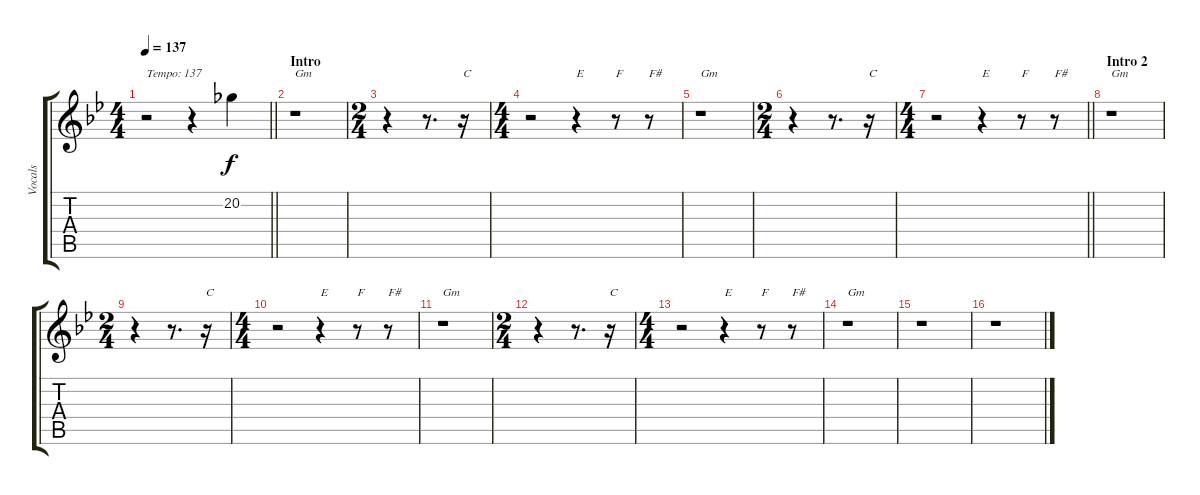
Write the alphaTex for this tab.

\track ("Vocals" "Vocals") {instrument trumpet}
\staff {score tabs}
\tuning (Eb4 Bb3 Gb3 Db3 Ab2 Eb2) {hide}
\ts (4 4)
\tempo 137
\tempo 140
\tempo 137
\clef g2
\barLineRight lightlight
\ks bb
r.2{txt "Tempo: 137" dy f instrument trumpet} r.4 20.2.4 |
\section ("" "Intro")
r.1{txt "Gm"} |
\ts (2 4)
r.4 r.8{d} r.16{txt "C"} |
\ts (4 4)
r.2 r.4{txt "E"} r.8{txt "F"} r.8{txt "F#"} |
r.1{txt "Gm"} |
\ts (2 4)
r.4 r.8{d} r.16{txt "C"} |
\ts (4 4)
\barLineRight lightlight
r.2 r.4{txt "E"} r.8{txt "F"} r.8{txt "F#"} |
\section ("" "Intro 2")
r.1{txt "Gm"} |
\ts (2 4)
r.4 r.8{d} r.16{txt "C"} |
\ts (4 4)
r.2 r.4{txt "E"} r.8{txt "F"} r.8{txt "F#"} |
r.1{txt "Gm"} |
\ts (2 4)
r.4 r.8{d} r.16{txt "C"} |
\ts (4 4)
r.2 r.4{txt "E"} r.8{txt "F"} r.8{txt "F#"} |
r.1{txt "Gm"} |
r.1 |
r.1
